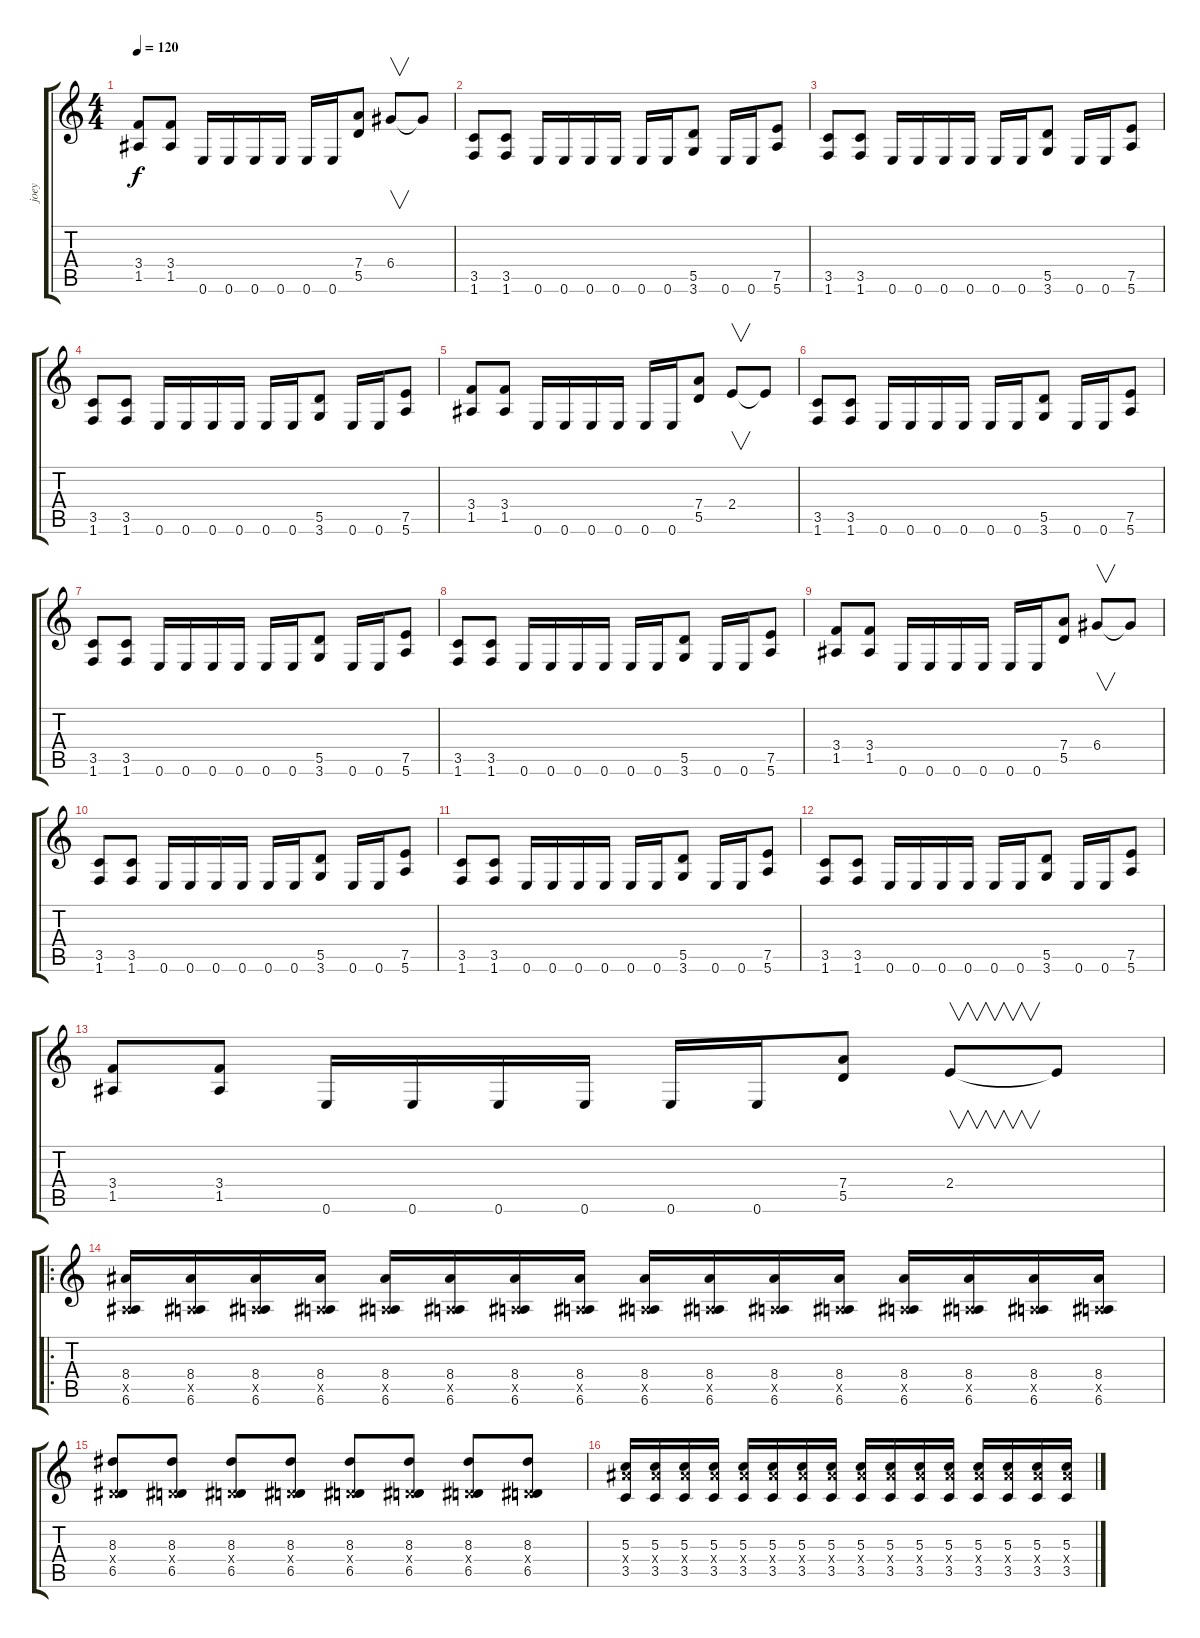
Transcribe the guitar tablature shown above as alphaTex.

\track ("joey" "joey") {instrument distortionguitar}
\staff {score tabs}
\tuning (E4 B3 G3 D3 A2 E2) {hide}
\ts (4 4)
\tempo 120
\clef g2
\ks c
(3.4 1.5).8{dy f} (3.4 1.5).8 0.6.16 0.6.16 0.6.16 0.6.16 0.6.16 0.6.16 (7.4 5.5).8 6.4.8{v instrument guitarharmonics} 6.4{t}.8 |
(3.5 1.6).8{instrument distortionguitar} (3.5 1.6).8 0.6.16 0.6.16 0.6.16 0.6.16 0.6.16 0.6.16 (5.5 3.6).8 0.6.16 0.6.16 (7.5 5.6).8 |
(3.5 1.6).8 (3.5 1.6).8 0.6.16 0.6.16 0.6.16 0.6.16 0.6.16 0.6.16 (5.5 3.6).8 0.6.16 0.6.16 (7.5 5.6).8 |
(3.5 1.6).8 (3.5 1.6).8 0.6.16 0.6.16 0.6.16 0.6.16 0.6.16 0.6.16 (5.5 3.6).8 0.6.16 0.6.16 (7.5 5.6).8 |
(3.4 1.5).8 (3.4 1.5).8 0.6.16 0.6.16 0.6.16 0.6.16 0.6.16 0.6.16 (7.4 5.5).8 2.4.8{v instrument guitarharmonics} 2.4{t}.8 |
(3.5 1.6).8{instrument distortionguitar} (3.5 1.6).8 0.6.16 0.6.16 0.6.16 0.6.16 0.6.16 0.6.16 (5.5 3.6).8 0.6.16 0.6.16 (7.5 5.6).8 |
(3.5 1.6).8 (3.5 1.6).8 0.6.16 0.6.16 0.6.16 0.6.16 0.6.16 0.6.16 (5.5 3.6).8 0.6.16 0.6.16 (7.5 5.6).8 |
(3.5 1.6).8 (3.5 1.6).8 0.6.16 0.6.16 0.6.16 0.6.16 0.6.16 0.6.16 (5.5 3.6).8 0.6.16 0.6.16 (7.5 5.6).8 |
(3.4 1.5).8 (3.4 1.5).8 0.6.16 0.6.16 0.6.16 0.6.16 0.6.16 0.6.16 (7.4 5.5).8 6.4.8{v instrument guitarharmonics} 6.4{t}.8 |
(3.5 1.6).8{instrument distortionguitar} (3.5 1.6).8 0.6.16 0.6.16 0.6.16 0.6.16 0.6.16 0.6.16 (5.5 3.6).8 0.6.16 0.6.16 (7.5 5.6).8 |
(3.5 1.6).8 (3.5 1.6).8 0.6.16 0.6.16 0.6.16 0.6.16 0.6.16 0.6.16 (5.5 3.6).8 0.6.16 0.6.16 (7.5 5.6).8 |
(3.5 1.6).8 (3.5 1.6).8 0.6.16 0.6.16 0.6.16 0.6.16 0.6.16 0.6.16 (5.5 3.6).8 0.6.16 0.6.16 (7.5 5.6).8 |
(3.4 1.5).8 (3.4 1.5).8 0.6.16 0.6.16 0.6.16 0.6.16 0.6.16 0.6.16 (7.4 5.5).8 2.4.8{v instrument guitarharmonics} 2.4{t}.8 |
\ro
(8.4 0.5{x} 6.6).16{instrument distortionguitar} (8.4 0.5{x} 6.6).16 (8.4 0.5{x} 6.6).16 (8.4 0.5{x} 6.6).16 (8.4 0.5{x} 6.6).16 (8.4 0.5{x} 6.6).16 (8.4 0.5{x} 6.6).16 (8.4 0.5{x} 6.6).16 (8.4 0.5{x} 6.6).16 (8.4 0.5{x} 6.6).16 (8.4 0.5{x} 6.6).16 (8.4 0.5{x} 6.6).16 (8.4 0.5{x} 6.6).16 (8.4 0.5{x} 6.6).16 (8.4 0.5{x} 6.6).16 (8.4 0.5{x} 6.6).16 |
(8.3 0.4{x} 6.5).8 (8.3 0.4{x} 6.5).8 (8.3 0.4{x} 6.5).8 (8.3 0.4{x} 6.5).8 (8.3 0.4{x} 6.5).8 (8.3 0.4{x} 6.5).8 (8.3 0.4{x} 6.5).8 (8.3 0.4{x} 6.5).8 |
(5.3 8.4{x} 3.5).16 (5.3 8.4{x} 3.5).16 (5.3 8.4{x} 3.5).16 (5.3 8.4{x} 3.5).16 (5.3 8.4{x} 3.5).16 (5.3 8.4{x} 3.5).16 (5.3 8.4{x} 3.5).16 (5.3 8.4{x} 3.5).16 (5.3 8.4{x} 3.5).16 (5.3 8.4{x} 3.5).16 (5.3 8.4{x} 3.5).16 (5.3 8.4{x} 3.5).16 (5.3 8.4{x} 3.5).16 (5.3 8.4{x} 3.5).16 (5.3 8.4{x} 3.5).16 (5.3 8.4{x} 3.5).16
